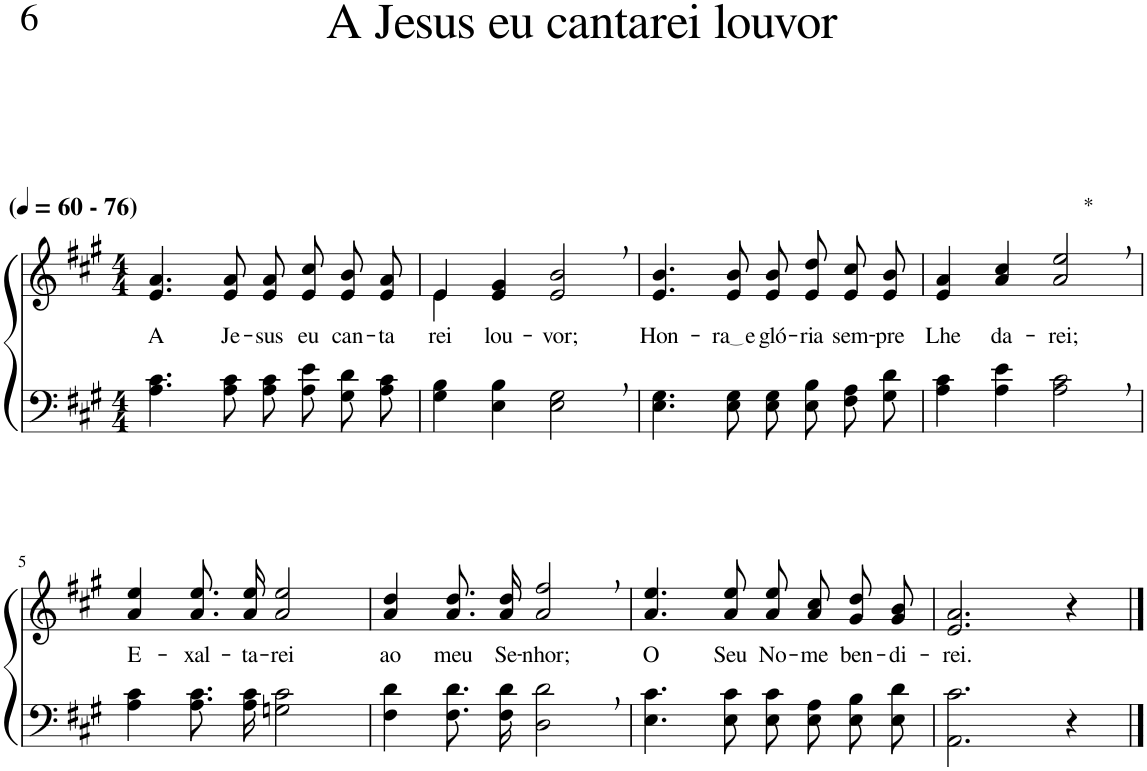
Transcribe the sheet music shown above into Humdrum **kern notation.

**kern	**kern	**text
*part2	*part1	*part1
*staff2	*staff1	*staff1
*I"Parte III e IV	*I"Parte I e II	*
*clefF4	*clefG2	*
*Trd1c2	*Trd1c2	*
*k[f#c#g#]	*k[f#c#g#]	*
*M4/4	*M4/4	*
*MM60	*MM60	*
=1	=1	=1
!	!LO:TX:a:B:t=(	!
!	!LO:TX:a:B:t=- 76)	!
!	!	!LO:LY:b
4.A\ 4.c#\	4.e/ 4.a/	A
!	!	!LO:LY:b
8A\ 8c#\	8e/ 8a/	Je-
!	!	!LO:LY:b
8A\ 8c#\L	8e/ 8a/L	-sus
!	!	!LO:LY:b
8A\ 8e\J	8e/ 8cc#/J	eu
!	!	!LO:LY:b
8G#\ 8d\L	8e/ 8b/L	can-
!	!	!LO:LY:b
8A\ 8c#\J	8e/ 8a/J	-ta-
=2	=2	=2
*	*^	*
!	!	!	!LO:LY:b
4G#\ 4B\	4e/	4e\	-rei
!	!	!	!LO:LY:b
4E\ 4B\	4e/ 4g#/	2.ryy	lou-
!	!	!	!LO:LY:b
2E\, 2G#\,	2e/, 2b/,	.	-vor;
*	*v	*v	*
=3	=3	=3
!	!	!LO:LY:b
4.E\ 4.G#\	4.e/ 4.b/	Hon-
!	!	!LO:LY:b
8E\ 8G#\	8e/ 8b/	ra e
!	!	!LO:LY:b
8E\ 8G#\L	8e/ 8b/L	gló-
!	!	!LO:LY:b
8E\ 8B\J	8e/ 8dd/J	-ria
!	!	!LO:LY:b
8F#\ 8A\L	8e/ 8cc#/L	sem-
!	!	!LO:LY:b
8G#\ 8d\J	8e/ 8b/J	-pre
=4	=4	=4
!	!	!LO:LY:b
4A\ 4c#\	4e/ 4a/	Lhe
!	!	!LO:LY:b
4A\ 4e\	4a/ 4cc#/	da-
!	!LO:TX:a:t=*	!
!	!	!LO:LY:b
2A\, 2c#\,	2a/, 2ee/,	-rei;
!!LO:LB:g=z
=5	=5	=5
!	!	!LO:LY:b
4A\ 4c#\	4a/ 4ee/	E-
!	!	!LO:LY:b
8.A\ 8.c#\L	8.a\ 8.ee\L	-xal-
!	!	!LO:LY:b
16A\ 16c#\Jk	16a\ 16ee\Jk	-ta-
!	!	!LO:LY:b
2Gn\ 2c#\	2a/ 2ee/	-rei
=6	=6	=6
!	!	!LO:LY:b
4F#\ 4d\	4a/ 4dd/	ao
!	!	!LO:LY:b
8.F#\ 8.d\L	8.a\ 8.dd\L	meu
!	!	!LO:LY:b
16F#\ 16d\Jk	16a\ 16dd\Jk	Se-
!	!	!LO:LY:b
2D\, 2d\,	2a/, 2ff#/,	-nhor;
=7	=7	=7
!	!	!LO:LY:b
4.E\ 4.c#\	4.a/ 4.ee/	O
!	!	!LO:LY:b
8E\ 8c#\	8a/ 8ee/	Seu
!	!	!LO:LY:b
8E\ 8c#\L	8a\ 8ee\L	No-
!	!	!LO:LY:b
8E\ 8A\J	8a\ 8cc#\J	-me
!	!	!LO:LY:b
8E\ 8B\L	8g#/ 8dd/L	ben-
!	!	!LO:LY:b
8E\ 8d\J	8g#/ 8b/J	-di-
=8	=8	=8
!	!	!LO:LY:b
2.AA\ 2.c#\	2.e/ 2.a/	-rei.
4r	4r	.
==	==	==
*-	*-	*-
